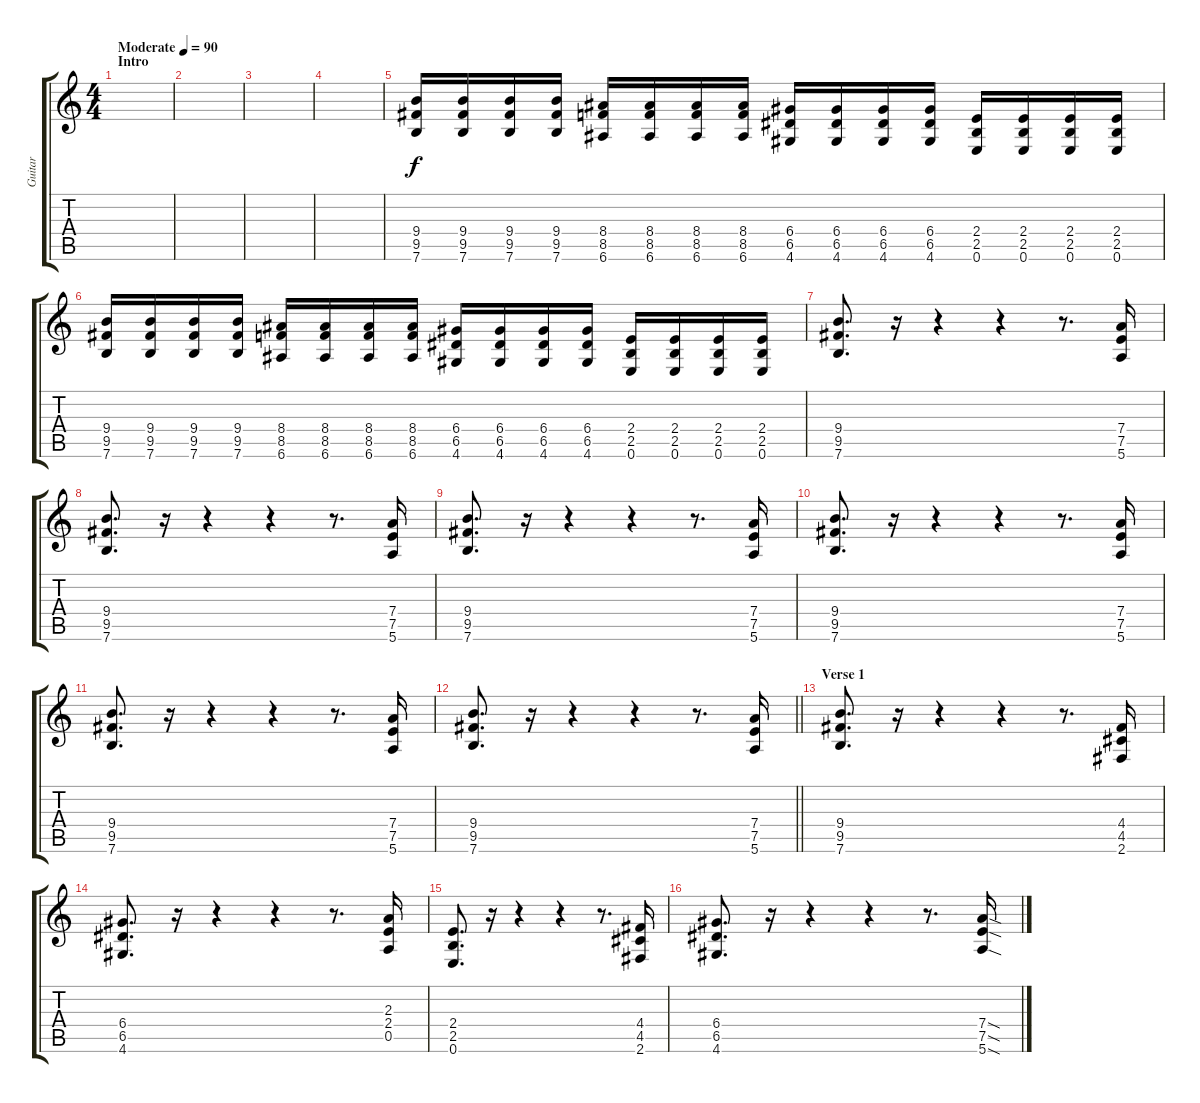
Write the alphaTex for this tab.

\track ("Guitar" "Guitar") {instrument overdrivenguitar}
\staff {score tabs}
\tuning (E4 B3 G3 D3 A2 E2) {hide}
\ts (4 4)
\section ("" "Intro")
\tempo (90 "Moderate")
\clef g2
\ks c
|
|
|
|
(9.4 9.5 7.6).16 (9.4 9.5 7.6).16 (9.4 9.5 7.6).16 (9.4 9.5 7.6).16 (8.4 8.5 6.6).16 (8.4 8.5 6.6).16 (8.4 8.5 6.6).16 (8.4 8.5 6.6).16 (6.4 6.5 4.6).16 (6.4 6.5 4.6).16 (6.4 6.5 4.6).16 (6.4 6.5 4.6).16 (2.4 2.5 0.6).16 (2.4 2.5 0.6).16 (2.4 2.5 0.6).16 (2.4 2.5 0.6).16 |
(9.4 9.5 7.6).16 (9.4 9.5 7.6).16 (9.4 9.5 7.6).16 (9.4 9.5 7.6).16 (8.4 8.5 6.6).16 (8.4 8.5 6.6).16 (8.4 8.5 6.6).16 (8.4 8.5 6.6).16 (6.4 6.5 4.6).16 (6.4 6.5 4.6).16 (6.4 6.5 4.6).16 (6.4 6.5 4.6).16 (2.4 2.5 0.6).16 (2.4 2.5 0.6).16 (2.4 2.5 0.6).16 (2.4 2.5 0.6).16 |
(9.4 9.5 7.6).8{d} r.16 r.4 r.4 r.8{d} (7.4 7.5 5.6).16 |
(9.4 9.5 7.6).8{d} r.16 r.4 r.4 r.8{d} (7.4 7.5 5.6).16 |
(9.4 9.5 7.6).8{d} r.16 r.4 r.4 r.8{d} (7.4 7.5 5.6).16 |
(9.4 9.5 7.6).8{d} r.16 r.4 r.4 r.8{d} (7.4 7.5 5.6).16 |
(9.4 9.5 7.6).8{d} r.16 r.4 r.4 r.8{d} (7.4 7.5 5.6).16 |
\barLineRight lightlight
(9.4 9.5 7.6).8{d} r.16 r.4 r.4 r.8{d} (7.4 7.5 5.6).16 |
\section ("" "Verse 1")
(9.4 9.5 7.6).8{d} r.16 r.4 r.4 r.8{d} (4.4 4.5 2.6).16 |
(6.4 6.5 4.6).8{d} r.16 r.4 r.4 r.8{d} (2.3 2.4 0.5).16 |
(2.4 2.5 0.6).8{d} r.16 r.4 r.4 r.8{d} (4.4 4.5 2.6).16 |
(6.4 6.5 4.6).8{d} r.16 r.4 r.4 r.8{d} (7.4{sod} 7.5{sod} 5.6{sod}).16
